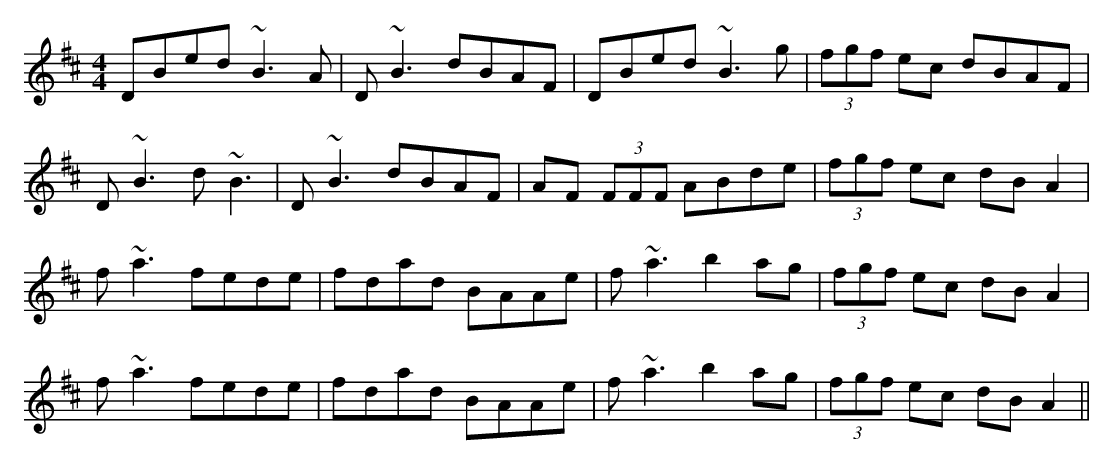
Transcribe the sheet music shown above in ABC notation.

X:1
M:4/4
K:D
DBed ~B3A|D~B3 dBAF|DBed ~B3g|(3fgf ec dBAF|
D~B3 d~B3|D~B3 dBAF|AF (3FFF ABde|(3fgf ec dBA2|
f~a3 fede|fdad BAAe|f~a3 b2ag|(3fgf ec dBA2|
f~a3 fede|fdad BAAe|f~a3 b2ag|(3fgf ec dBA2||
